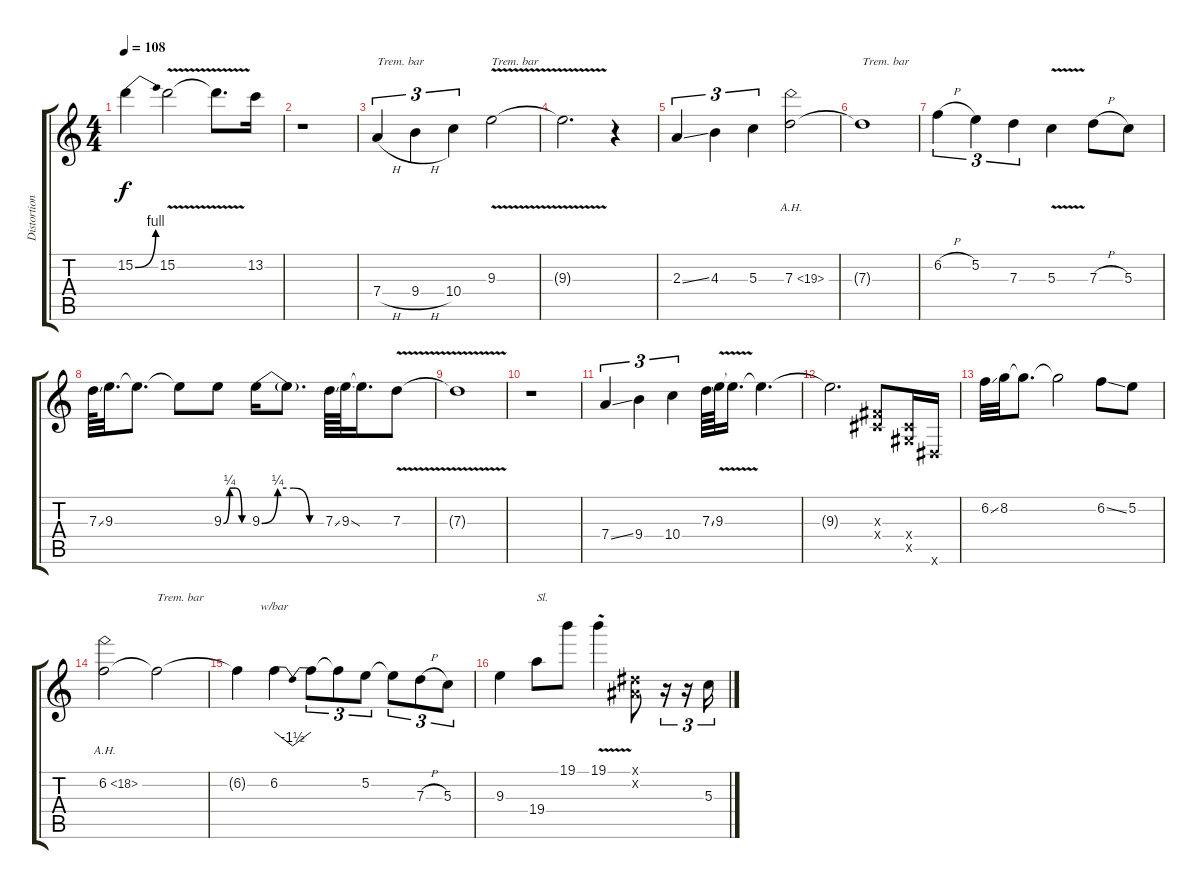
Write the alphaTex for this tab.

\track ("Distortion Guitar 2" "Distortion") {instrument distortionguitar}
\staff {score tabs}
\tuning (E4 B3 G3 D3 A2 E2) {hide}
\ts (4 4)
\tempo 108
\clef g2
\ks c
15.2{be (bend 0 0 60 4)}.4{dy f} 15.2{v}.2 15.2{t}.8{d} 13.2.16 |
r.1 |
7.4{h}.4{tu (3 2) txt "Trem. bar"} 9.4{h}.4{tu (3 2)} 10.4.4{tu (3 2)} 9.3{v}.2{txt "Trem. bar"} |
9.3{t}.2{d} r.4 |
2.3{ss}.4{tu (3 2)} 4.3.4{tu (3 2)} 5.3.4{tu (3 2)} 7.3{ah 12}.2 |
7.3{t}.1{txt "Trem. bar"} |
6.2{h}.4{tu (3 2)} 5.2.4{tu (3 2)} 7.3.4{tu (3 2)} 5.3{v}.4 7.3{h}.8 5.3.8 |
7.3{ss}.64 9.3.32{d} 9.3{t}.8{d} 9.3{t}.8 9.3{be (custom 0 0 15 1 30 1 45 0 60 0)}.8 9.3{be (custom 0 0 15 1 30 1 45 0 60 0)}.16 9.3{t}.8{d} 7.3{ss}.64 9.3{ss}.64 9.3{t}.16{d} 7.3{v}.8 |
7.3{t}.1 |
r.1 |
7.4{ss}.4{tu (3 2)} 9.4.4{tu (3 2)} 10.4.4{tu (3 2)} 7.3{ss}.64 9.3{v}.64 9.3{t}.16{d} 9.3{t}.4{d} |
9.3{t}.2{d} (-1.3{x} -1.4{x}).8 (-1.4{x} -1.5{x}).16 -1.6{x}.16 |
6.2{ss}.32 8.2.32 8.2{t}.8{d} 8.2{t}.2 6.2{ss}.8 5.2.8 |
6.2{ah 12}.2 6.2{t}.2{txt "Trem. bar"} |
6.2{t}.4 6.2.4{tbe (dip default 0 0 30 -6 60 0)} 6.2{t}.8{tu (3 2)} 6.2{t}.8{tu (3 2)} 5.2.8{tu (3 2)} 5.2{t}.8{tu (3 2)} 7.3{h}.8{tu (3 2)} 5.3.8{tu (3 2)} |
9.3.4 19.4.8{txt "Sl."} 19.1.8 19.1{v}.4 (-1.1{x} -1.2{x}).8 r.16{tu (3 2)} r.16{tu (3 2)} 5.3.16{tu (3 2)}
